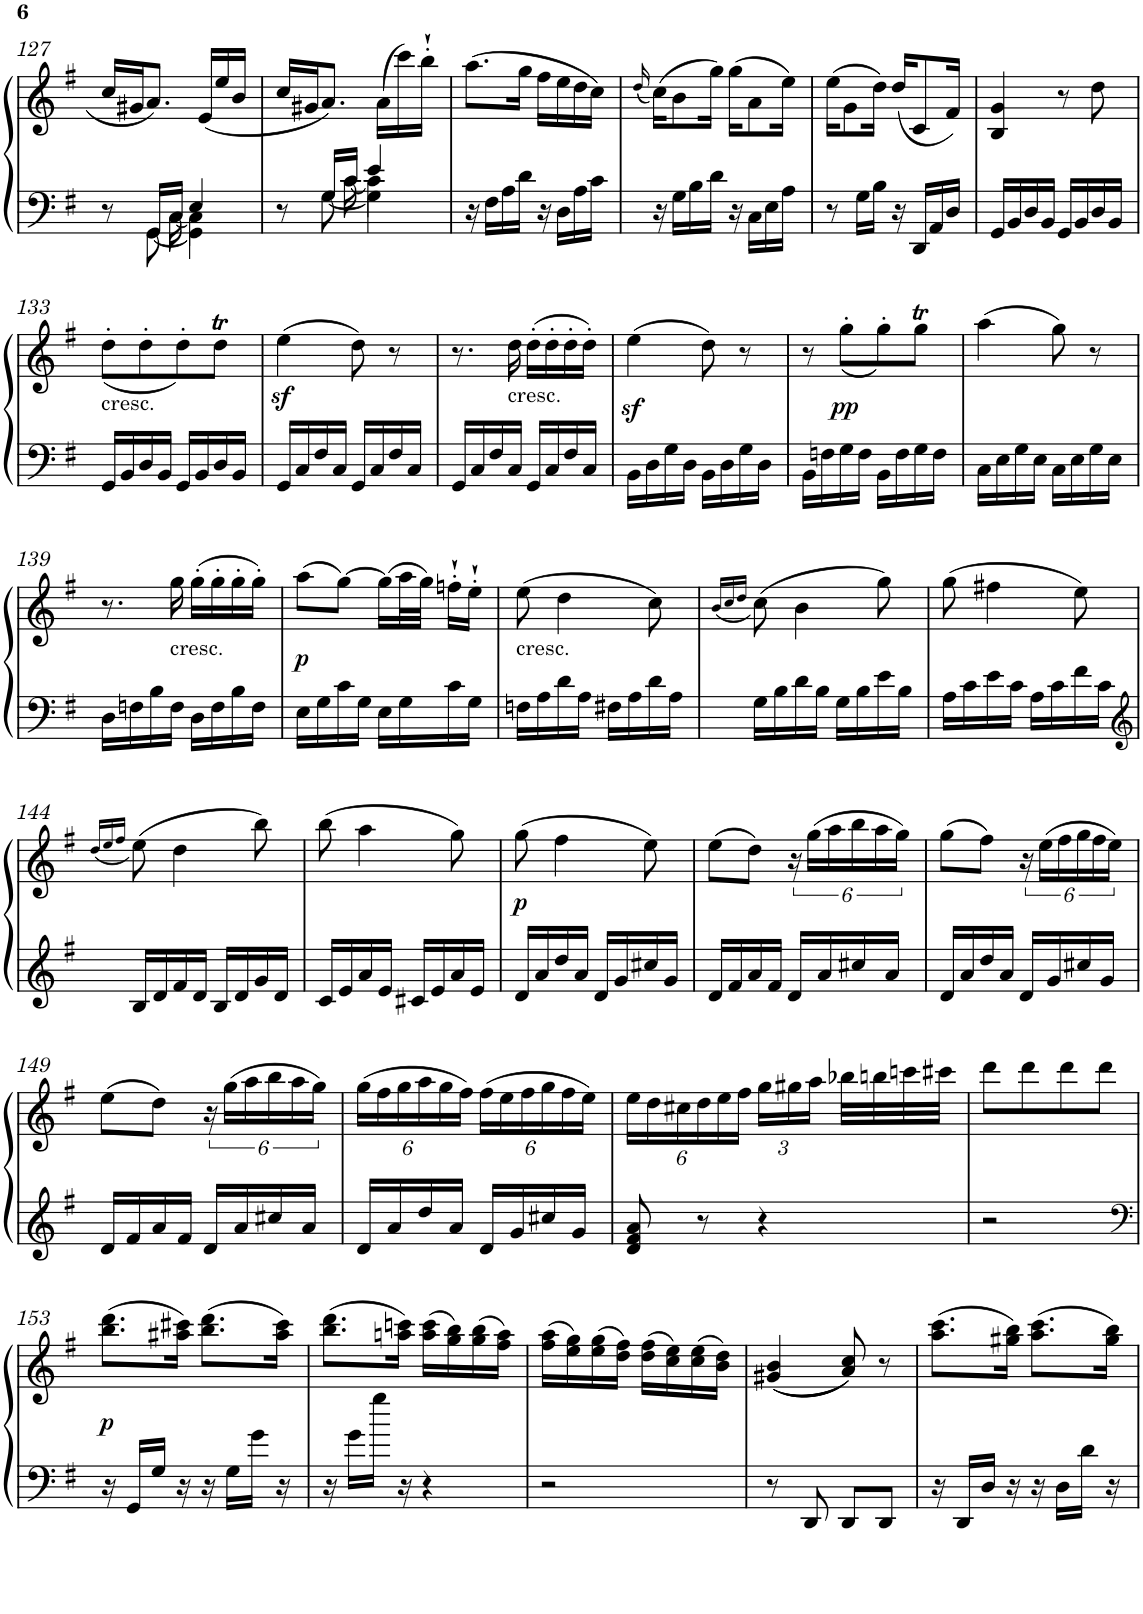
**kern	**kern	**dynam
*part1	*part1	*part1
*staff2	*staff1	*staff1/2
*I"Piano	*	*
*I'Pno	*	*
!!LO:PB:g=z
*clefF4	*clefG2	*
*k[f#]	*k[f#]	*
*G:	*G:	*
*M2/4	*M2/4	*
=127	=127	=127
*^	*	*
*	*^	*	*
8r	8ryy	8.ryy	16cc/LL	.
.	.	.	16g#X/J	.
16GG/LL	[8GG\	.	8.a/J	.
16C/JJ	.	[16C\	.	.
4E/	4GG\]	4C\]	.	.
.	.	.	(<16e/LL	.
.	.	.	16ee/	.
.	.	.	16b/JJ	.
=128	=128	=128	=128	=128
8r	8ryy	8.ryy	16cc/LL	.
.	.	.	16g#X/J	.
16G/LL	[8G\	.	8.a/J)	.
16c/JJ	.	[16c\	.	.
4e/	4G\]	4c\]	.	.
.	.	.	(>16a\LL	.
.	.	.	16ccc\)	.
.	.	.	16bb'`\JJ	.
*v	*v	*v	*	*
=129	=129	=129
16r	(>8.aa\L	.
16F#\LL	.	.
16A\	.	.
16d\JJ	16gg\Jk	.
16r	16ff#\LL	.
16D\LL	16ee\	.
16A\	16dd\	.
16c\JJ	16cc\JJ)	.
=130	=130	=130
.	(<16qdd/	.
16r	(>16cc\KL)	.
16G\LL	8b\	.
16B\	.	.
16d\JJ	16gg\Jk)	.
16r	(>16gg\KL	.
16C\LL	8a\	.
16E\	.	.
16A\JJ	16ee\Jk)	.
=131	=131	=131
8r	(>16ee\KL	.
.	8g\	.
16G\LL	.	.
16B\JJ	16dd\Jk)	.
16r	(<16dd/KL	.
16DD/LL	8c/	.
16AA/	.	.
16D/JJ	16f#/Jk)	.
=132	=132	=132
16GG/LL	4B/ 4g/	.
16BB/	.	.
16D/	.	.
16BB/JJ	.	.
16GG/LL	8r	.
16BB/	.	.
16D/	8dd\	.
16BB/JJ	.	.
!!LO:LB:g=z
=133	=133	=133
!	!LO:TX:b:t=cresc.	!
16GG/LL	(<8dd'\L	.
16BB/	.	.
16D/	8dd'\	.
16BB/JJ	.	.
16GG/LL	8dd'\)	.
16BB/	.	.
16D/	8ddT\J	.
16BB/JJ	.	.
=134	=134	=134
16GG/LL	(>4eez<\	.
16C/	.	.
16F#/	.	.
16C/JJ	.	.
16GG/LL	8dd\)	.
16C/	.	.
16F#/	8r	.
16C/JJ	.	.
=135	=135	=135
16GG/LL	8.r	.
16C/	.	.
16F#/	.	.
!	!LO:TX:b:t=cresc.	!
16C/JJ	16dd\	.
16GG/LL	(>16dd'\LL	.
16C/	16dd'\	.
16F#/	16dd'\	.
16C/JJ	16dd'\JJ)	.
=136	=136	=136
16BB\LL	(>4eez<\	.
16D\	.	.
16G\	.	.
16D\JJ	.	.
16BB\LL	8dd\)	.
16D\	.	.
16G\	8r	.
16D\JJ	.	.
=137	=137	=137
16BB\LL	8r	.
16Fn\	.	.
!	!	!LO:DY:b
16G\	(<8gg'\L	pp
16F\JJ	.	.
16BB\LL	8gg'\)	.
16F\	.	.
16G\	8ggT\J	.
16F\JJ	.	.
=138	=138	=138
16C\LL	(>4aa\	.
16E\	.	.
16G\	.	.
16E\JJ	.	.
16C\LL	8gg\)	.
16E\	.	.
16G\	8r	.
16E\JJ	.	.
!!LO:LB:g=z
=139	=139	=139
16D\LL	8.r	.
16Fn\	.	.
16B\	.	.
!	!LO:TX:b:t=cresc.	!
16F\JJ	16gg\	.
16D\LL	(>16gg'\LL	.
16F\	16gg'\	.
16B\	16gg'\	.
16F\JJ	16gg'\JJ)	.
=140	=140	=140
!	!	!LO:DY:b
16E\LL	(>8aa\L	p
16G\	.	.
16c\	[8gg\J)	.
16G\JJ	.	.
16E\LL	(>16gg\LL]	.
16G\	32aa\L	.
.	32gg\JJJ)	.
16c\	16ffn'`\LL	.
16G\JJ	16ee'`\JJ	.
=141	=141	=141
!	!LO:TX:b:t=cresc.	!
16Fn\LL	(>8ee\	.
16A\	.	.
16d\	4dd\	.
16A\JJ	.	.
16F#X\LL	.	.
16A\	.	.
16d\	8cc\)	.
16A\JJ	.	.
=142	=142	=142
.	(<16qb/LL	.
.	16qcc/	.
.	16qdd/JJ	.
16G\LL	(>8cc\)	.
16B\	.	.
16d\	4b\	.
16B\JJ	.	.
16G\LL	.	.
16B\	.	.
16e\	8gg\)	.
16B\JJ	.	.
=143	=143	=143
16A\LL	(>8gg\	.
16c\	.	.
16e\	4ff#X\	.
16c\JJ	.	.
16A\LL	.	.
16c\	.	.
16f#\	8ee\)	.
16c\JJ	.	.
!!LO:LB:g=z
=144	=144	=144
*clefG2	*	*
.	(<16qdd/LL	.
.	16qee/	.
.	16qff#/JJ	.
16B/LL	(>8ee\)	.
16d/	.	.
16f#/	4dd\	.
16d/JJ	.	.
16B/LL	.	.
16d/	.	.
16g/	8bb\)	.
16d/JJ	.	.
=145	=145	=145
16c/LL	(>8bb\	.
16e/	.	.
16a/	4aa\	.
16e/JJ	.	.
16c#X/LL	.	.
16e/	.	.
16a/	8gg\)	.
16e/JJ	.	.
=146	=146	=146
!	!	!LO:DY:b
16d/LL	(>8gg\	p
16a/	.	.
16dd/	4ff#\	.
16a/JJ	.	.
16d/LL	.	.
16g/	.	.
16cc#X/	8ee\)	.
16g/JJ	.	.
=147	=147	=147
16d/LL	(>8ee\L	.
16f#/	.	.
16a/	8dd\J)	.
16f#/JJ	.	.
16d/LL	24r	.
.	(>24gg\LL	.
16a/	.	.
.	24aa\	.
16cc#X/	24bb\	.
.	24aa\	.
16a/JJ	.	.
.	24gg\JJ)	.
=148	=148	=148
16d/LL	(>8gg\L	.
16a/	.	.
16dd/	8ff#\J)	.
16a/JJ	.	.
16d/LL	24r	.
.	(>24ee\LL	.
16g/	.	.
.	24ff#\	.
16cc#X/	24gg\	.
.	24ff#\	.
16g/JJ	.	.
.	24ee\JJ)	.
!!LO:LB:g=z
=149	=149	=149
16d/LL	(>8ee\L	.
16f#/	.	.
16a/	8dd\J)	.
16f#/JJ	.	.
16d/LL	24r	.
.	(>24gg\LL	.
16a/	.	.
.	24aa\	.
16cc#X/	24bb\	.
.	24aa\	.
16a/JJ	.	.
.	24gg\JJ)	.
=150	=150	=150
*	*Xbrackettup	*
16d/LL	(>24gg\LL	.
.	24ff#\	.
16a/	.	.
.	24gg\	.
16dd/	24aa\	.
.	24gg\	.
16a/JJ	.	.
.	24ff#\JJ)	.
16d/LL	(>24ff#\LL	.
.	24ee\	.
16g/	.	.
.	24ff#\	.
16cc#X/	24gg\	.
.	24ff#\	.
16g/JJ	.	.
.	24ee\JJ)	.
=151	=151	=151
8d/ 8f#/ 8a/	24ee\LL	.
.	24dd\	.
.	24cc#X\	.
8r	24dd\	.
.	24ee\	.
.	24ff#\JJ	.
4r	24gg\LL	.
.	24gg#X\	.
.	24aa\JJ	.
.	32bb-X\LLL	.
.	32bbn\	.
.	32cccn\	.
.	32ccc#X\JJJ	.
=152	=152	=152
2r	8ddd\L	.
.	8ddd\	.
.	8ddd\	.
.	8ddd\J	.
!!LO:LB:g=z
=153	=153	=153
*clefF4	*	*
!	!	!LO:DY:b
16r	(>8.bb\ 8.ddd\L	p
16GG/LL	.	.
16G/JJ	.	.
16r	16aa#X\ 16ccc#X\Jk)	.
16r	(>8.bb\ 8.ddd\L	.
16G\LL	.	.
16g\JJ	.	.
16r	16aa#\ 16ccc#\Jk)	.
=154	=154	=154
16r	(>8.bb\ 8.ddd\L	.
16g\LL	.	.
16gg\JJ	.	.
16r	16aan\ 16cccn\Jk)	.
4r	(>16aa\ 16ccc\LL	.
.	16gg\ 16bb\)	.
.	(>16gg\ 16bb\	.
.	16ff#\ 16aa\JJ)	.
=155	=155	=155
2r	(>16ff#\ 16aa\LL	.
.	16ee\ 16gg\)	.
.	(>16ee\ 16gg\	.
.	16dd\ 16ff#\JJ)	.
.	(>16dd\ 16ff#\LL	.
.	16cc\ 16ee\)	.
.	(>16cc\ 16ee\	.
.	16b\ 16dd\JJ)	.
=156	=156	=156
8r	(<(<4g#X/ 4b/	.
8DD/	.	.
8DD/L	8a/ 8cc/))	.
8DD/J	8r	.
=157	=157	=157
16r	(>8.aa\ 8.ccc\L	.
16DD/LL	.	.
16D/JJ	.	.
16r	16gg#X\ 16bb\Jk)	.
16r	(>8.aa\ 8.ccc\L	.
16D\LL	.	.
16d\JJ	.	.
16r	16gg#\ 16bb\Jk)	.
=	=	=
*-	*-	*-
